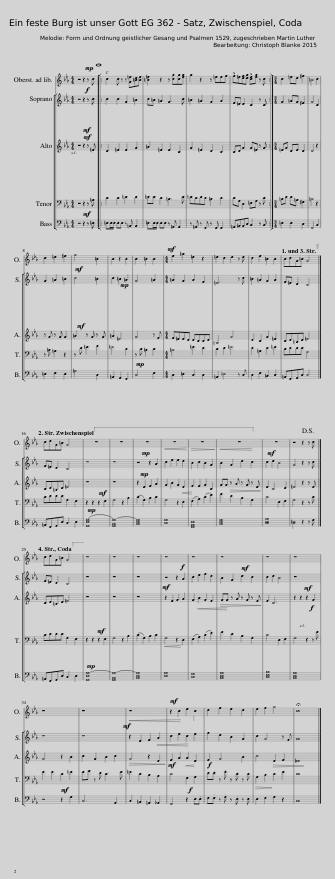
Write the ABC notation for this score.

X:1
%%score 1 [ 2 3 4 5 ]
L:1/8
M:4/4
I:linebreak $
K:Eb
V:1 treble
V:2 treble
V:3 treble
V:4 bass
V:5 bass
V:1
 z4!mp! z2 z c |:S c2 c z z [G=e][=Bd][Be] | [=B=e]2 z2 z [cg][cg][eg] | g2 z2 z =eef | !^!f=e[df][dg] !^![ce][eg] z c :| %5
[M:3/4] c2 =ed ^f2 | =B4 c2 |$ d2 =e2 ^f2 | g4 =B2 | c2 z2 c2 | %10
 c2 =B2 c2 |[M:4/4]!mf! f2 =a2 =e2 z2 | =e2 d2 e2 z e | d2 f2 =B2 c2 |1 cdG=B G4 |]2$ %15
 cdG=B G4 || z8 | z8 | z8 | z8 | %20
 z8 | z8 |!mf! z8 | z4 z2 z c!D.S.! |]2$ cdG=B G4 || %25
 z8 | z8 | z8 | z8 | z8 | %30
 z8 | z8 | z8 |$ z8 | z8 | %35
!<(! z8!<)! | z2!mf! c2 e2 c2 | d2 f2 e2 d2 | e2 f2 g4 | !fermata!c8 |] %40
V:2
 z4 z2!f! z c |:!mf! c2 c2 G2 =B2 | c=B =A2 G3 c | =B2 =A2 G2 A2 | F=E D2 C2 z C :| %5
[M:3/4] G2 =AG ^F2 | G4 C2 |$ G2 =A2 =B2 |!mf! c4 =B2 | c2 =B2 =A2 | %10
 G4 =A2 |[M:4/4] =A2 G2 A2 F2 | =E6 z c | =B2 =A2 G2 A2 |1 F=E D2 C4 |]2$ %15
 F=E D2 C4 || z8 | z8 | z4!mp! z2 A2 |!<(! c2 e2 f2 d2!<)! | %20
!>(! B2 c2 B2 G2!>)! |!<(! B2 G2 d2 c2!<)! | c2 d2 B4 | G4 z2 z c |]2$ F=E D2 C4 || %25
 z8 | z8 | z8 | z4 z2 A2 |!f! c2 e2 f2 d2 | %30
 B2 G2!mf! d2 c2 | c2 d2 B4 |!mf! z8 |$ z8 | z8 | %35
!mf! z2 E2 F2 A2 | c2 e2 c2 e2 | f2 d2 B2 G2 | c2 G4 z F | G8 |] %40
V:3
 z4 z2 z =E |:!mf! D2 =E2 E2 G2 | =A2 =E2 E2 C2 | G2 =E2 D2 C2 | CD G2 G=E z G :| %5
[M:3/4] =EG DE D2 | D4 z2 |$ z G z G G2 |!mf! =A2 z G z G |!mp! =A2 =E4 | %10
 G4 z F |[M:4/4] F=EED DCCD | =A,4 G4 | D2 C2 G2 =E2 |1 CD=B,D =E4 |]2$ %15
 CD=B,D =E4 ||!mf! z8 | z8 |!mp! z2 E2 F2 A2 | G2 B2 G2 E2 | %20
 F2 F2 G2 C2 | GG!>(! z A z G z E!>)! | E2 C4 D2 | =E4 z2 z E |]2$ CD=B,D =E4 || %25
 z8 | z8 | z8 | z2!mf! E2 F2 A2 | G2 B2 G2 E2 | %30
!>(! GG z A z G z E!>)! | E2 C6 | z2 z2!f! z2 F2 |$ G4 z2 B2 | c2 G2 B2 c2 | %35
!>(! G4 z2!<(! E2!>)!!<)! | F2 A2 A2 E2 |!f! F2 G4 B2 | c4!>(! E2 F2!>)! | =E8 |] %40
V:4
 z4 z2 z =A, |: C2 C2 =E2 D2 | =EE C2 =B,3 E | =ECDC =B,2 C2 | CG, D,2 =E,G, z C :| %5
[M:3/4] =B,D D=A, ^F,2 | =B,4 z2 |$ z =B, =A,2 z2 | z D =E2 F2 | =E4 C2 | %10
 z C =B,2 C2 |[M:4/4] =B,4 =E2 D2 | C2 D2 =E4 | D2 =A,2 D2 =E2 |1 CDDD G,4 |]2$ %15
 CDDD G,2 F,2 || z2 z2 z2 F,2 | G,4 z2 B,2 | (C2 G,2) B,2 C2 | G,4 z2!<(! E,2!<)! | %20
 (F,2 A,2) (C2 E2) | F2 D2 B,2 G,2 | C4 E,2 F,2 | G,4 z2 z C |]2$ CDDD G,2 F,2 || %25
 z2 z2 z2!mf! F,2 | G,4 z2 B,2 | (C2 G,2) B,2 C2 | G,4 z2 E,2 | (F,2!<(! A,2) (C2 E2)!<)! | %30
 F2 D2 B,2 G,2 | C4 E,2 F,2 | G,4 z2 z F |$ F2 F2!mf! C2 =E2 | FG z D C3 F | %35
 =E2 C2 B,2 A,2 | C4!mf!!<(! F,2 G,2!<)! | D.D z .E z .C z C | G,2 B,2 C2 E2 | C8 |] %40
V:5
 z4 z2!mf! z =E, |: =E,E,/E,/ E,E, z =B,, B,,2 | =E,E,/E,/ E,E, z =A,, A,,2 | z =A,, z G,, z G,, F,,2 | =A,,=B,,B,,D, C,2 z C, :| %5
[M:3/4] =E,2 E,2 D,2 | G,,4 C,2 |$ =E,2 F,2 E,2 | =A,4 D,2 | =A,,2 G,,2 F,,2 | %10
!mp! C,4 F,2 |[M:4/4] D,2 =E,2 C,2 D,2 | =A,,2 =E,4 z C, | D,2 F,2 =B,,2 C,2 |1 =A,,F,,G,,D, C,4 |]2$ %15
 =A,,F,,G,,D, C,2 D,2 ||!mp! ([G,,D,G,]8 | [G,,B,,G,-]8) | [B,,D,G,]8 | [C,G,]8 | %20
 [F,,A,,E,]8 | [B,,D,G,]8 | [C,E,A,]8 | [C,=E,]4 z2 z G, |]2$ =A,,F,,G,,D, C,2 D,2 || %25
!mp! [G,,D,G,-]8 | [G,,B,,G,-]8 | [B,,D,G,]8 |!<(! [D,G,]8!<)! | [C,F,]8 | %30
 [B,,D,G,]8 | [C,E,A,]8 | [B,,D,G,]8 |$ z4 z2 G,2 | C,6 G,,2 | %35
 C,2 =B,,2 =A,,2 _A,,2 | F,,4 z2!f! E,.E, | F,.F, z .G, z .E, z E, |!>(! E,2 F,2 G,2 z2!>)! | C,8 |] %40
